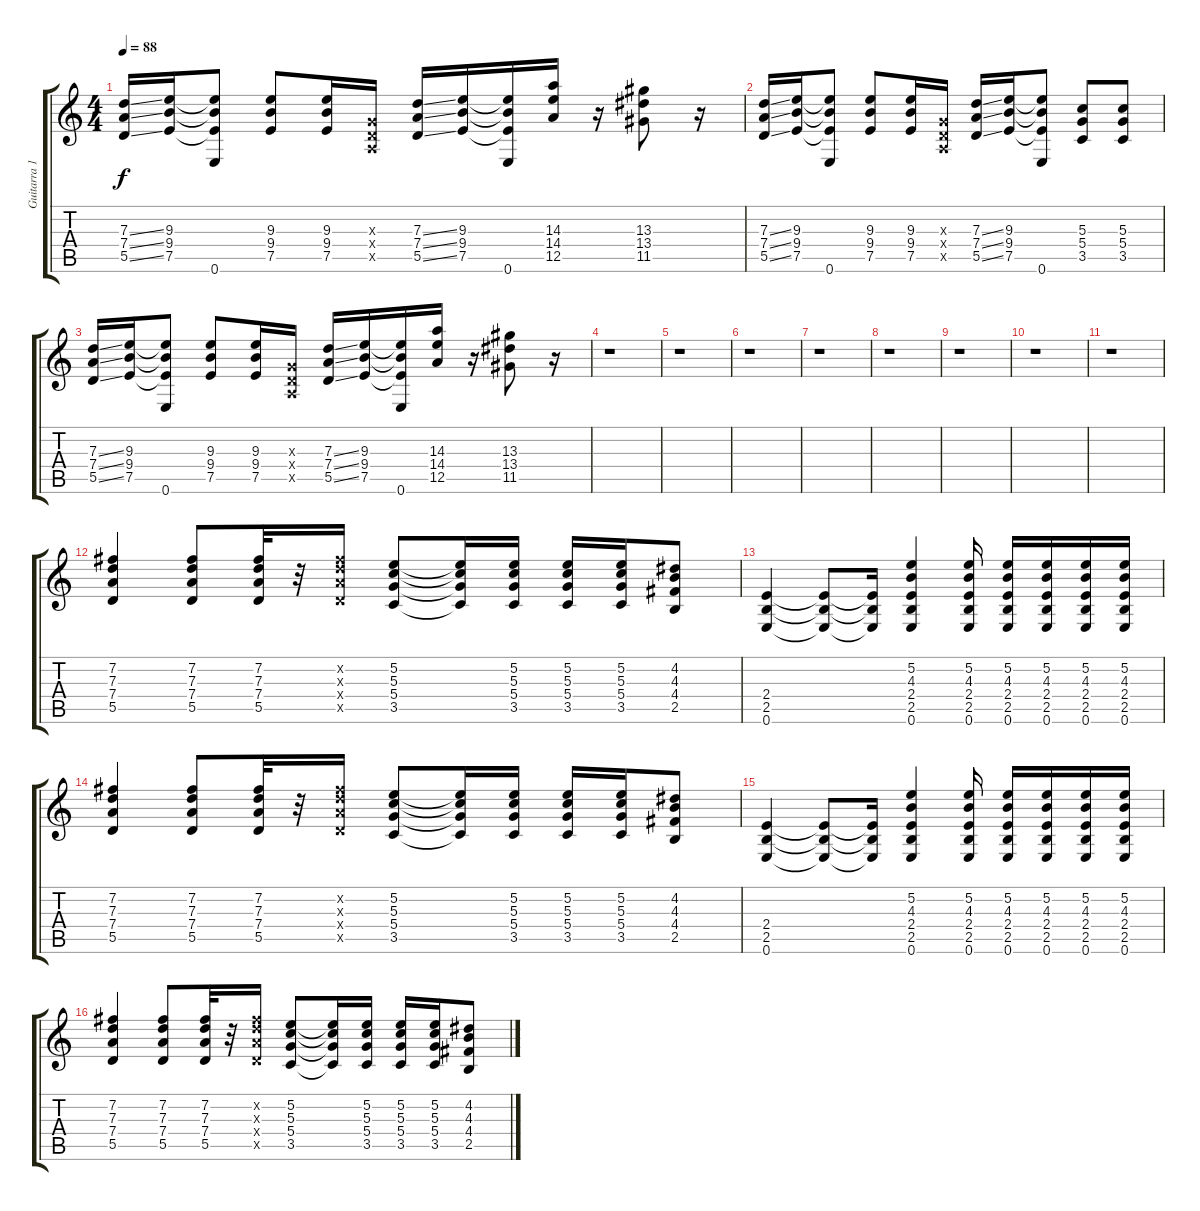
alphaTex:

\track ("Guitarra 1" "Guitarra 1") {instrument electricguitarclean}
\staff {score tabs}
\tuning (E4 B3 G3 D3 A2 E2) {hide}
\ts (4 4)
\tempo 88
\clef g2
\ks c
(7.3{ss} 7.4{ss} 5.5{ss}).16{dy f} (9.3 9.4 7.5).16 (9.3{t} 9.4{t} 7.5{t} 0.6).8 (9.3 9.4 7.5).8 (9.3 9.4 7.5).16 (0.3{x} 0.4{x} 0.5{x}).16 (7.3{ss} 7.4{ss} 5.5{ss}).16 (9.3 9.4 7.5).16 (9.3{t} 9.4{t} 7.5{t} 0.6).16 (14.3 14.4 12.5).16 r.16 (13.3 13.4 11.5).8 r.16 |
(7.3{ss} 7.4{ss} 5.5{ss}).16 (9.3 9.4 7.5).16 (9.3{t} 9.4{t} 7.5{t} 0.6).8 (9.3 9.4 7.5).8 (9.3 9.4 7.5).16 (0.3{x} 0.4{x} 0.5{x}).16 (7.3{ss} 7.4{ss} 5.5{ss}).16 (9.3 9.4 7.5).16 (9.3{t} 9.4{t} 7.5{t} 0.6).8 (5.3 5.4 3.5).8 (5.3 5.4 3.5).8 |
(7.3{ss} 7.4{ss} 5.5{ss}).16 (9.3 9.4 7.5).16 (9.3{t} 9.4{t} 7.5{t} 0.6).8 (9.3 9.4 7.5).8 (9.3 9.4 7.5).16 (0.3{x} 0.4{x} 0.5{x}).16 (7.3{ss} 7.4{ss} 5.5{ss}).16 (9.3 9.4 7.5).16 (9.3{t} 9.4{t} 7.5{t} 0.6).16 (14.3 14.4 12.5).16 r.16 (13.3 13.4 11.5).8 r.16 |
r.1 |
r.1 |
r.1 |
r.1 |
r.1 |
r.1 |
r.1 |
r.1 |
(7.2 7.3 7.4 5.5).4 (7.2 7.3 7.4 5.5).8 (7.2 7.3 7.4 5.5).32 r.32 (7.2{x} 7.3{x} 7.4{x} 5.5{x}).16 (5.2 5.3 5.4 3.5).8 (5.2{t} 5.3{t} 5.4{t} 3.5{t}).16 (5.2 5.3 5.4 3.5).16 (5.2 5.3 5.4 3.5).16 (5.2 5.3 5.4 3.5).16 (4.2 4.3 4.4 2.5).8 |
(2.4 2.5 0.6).4 (2.4{t} 2.5{t} 0.6{t}).8 (2.4{t} 2.5{t} 0.6{t}).16 (5.2 4.3 2.4 2.5 0.6).4 (5.2 4.3 2.4 2.5 0.6).16 (5.2 4.3 2.4 2.5 0.6).16 (5.2 4.3 2.4 2.5 0.6).16 (5.2 4.3 2.4 2.5 0.6).16 (5.2 4.3 2.4 2.5 0.6).16 |
(7.2 7.3 7.4 5.5).4 (7.2 7.3 7.4 5.5).8 (7.2 7.3 7.4 5.5).32 r.32 (7.2{x} 7.3{x} 7.4{x} 5.5{x}).16 (5.2 5.3 5.4 3.5).8 (5.2{t} 5.3{t} 5.4{t} 3.5{t}).16 (5.2 5.3 5.4 3.5).16 (5.2 5.3 5.4 3.5).16 (5.2 5.3 5.4 3.5).16 (4.2 4.3 4.4 2.5).8 |
(2.4 2.5 0.6).4 (2.4{t} 2.5{t} 0.6{t}).8 (2.4{t} 2.5{t} 0.6{t}).16 (5.2 4.3 2.4 2.5 0.6).4 (5.2 4.3 2.4 2.5 0.6).16 (5.2 4.3 2.4 2.5 0.6).16 (5.2 4.3 2.4 2.5 0.6).16 (5.2 4.3 2.4 2.5 0.6).16 (5.2 4.3 2.4 2.5 0.6).16 |
(7.2 7.3 7.4 5.5).4 (7.2 7.3 7.4 5.5).8 (7.2 7.3 7.4 5.5).32 r.32 (7.2{x} 7.3{x} 7.4{x} 5.5{x}).16 (5.2 5.3 5.4 3.5).8 (5.2{t} 5.3{t} 5.4{t} 3.5{t}).16 (5.2 5.3 5.4 3.5).16 (5.2 5.3 5.4 3.5).16 (5.2 5.3 5.4 3.5).16 (4.2 4.3 4.4 2.5).8
